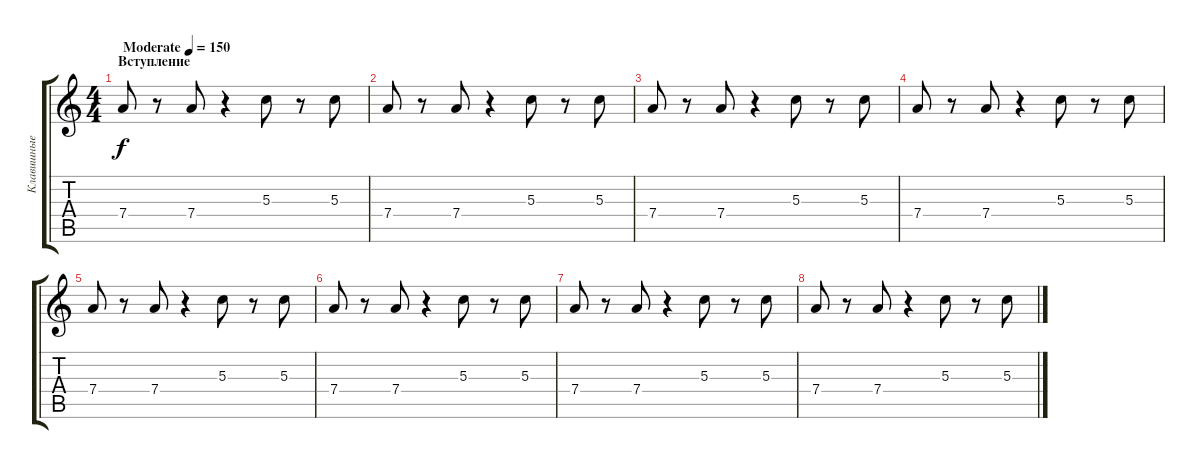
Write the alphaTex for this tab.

\track ("Клавишные 2" "Клавишные ") {instrument acousticguitarsteel}
\staff {score tabs}
\tuning (E4 B3 G3 D3 A2 E2) {hide}
\ts (4 4)
\section ("" "Вступление")
\tempo (150 "Moderate")
\clef g2
\ks c
7.4.8{dy f instrument acousticguitarsteel} r.8 7.4.8 r.4 5.3.8 r.8 5.3.8 |
7.4.8 r.8 7.4.8 r.4 5.3.8 r.8 5.3.8 |
7.4.8 r.8 7.4.8 r.4 5.3.8 r.8 5.3.8 |
7.4.8 r.8 7.4.8 r.4 5.3.8 r.8 5.3.8 |
7.4.8 r.8 7.4.8 r.4 5.3.8 r.8 5.3.8 |
7.4.8 r.8 7.4.8 r.4 5.3.8 r.8 5.3.8 |
7.4.8 r.8 7.4.8 r.4 5.3.8 r.8 5.3.8 |
7.4.8 r.8 7.4.8 r.4 5.3.8 r.8 5.3.8
